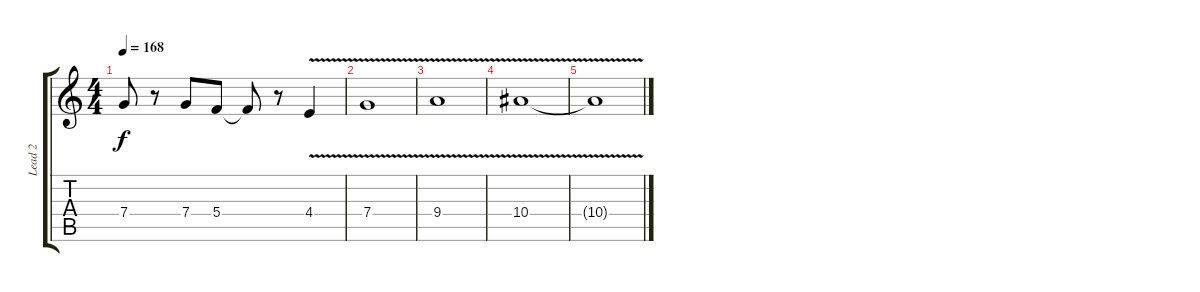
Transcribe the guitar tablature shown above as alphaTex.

\track ("Lead 2" "Lead 2") {instrument distortionguitar}
\staff {score tabs}
\tuning (D4 A3 F3 C3 G2 D2) {hide}
\ts (4 4)
\tempo 168
\clef g2
\ks c
7.4{t}.8{dy f} r.8 7.4.8 5.4.8 5.4{t}.8 r.8 4.4{v}.4 |
7.4{v}.1 |
9.4{v}.1 |
10.4{v}.1 |
10.4{t}.1
